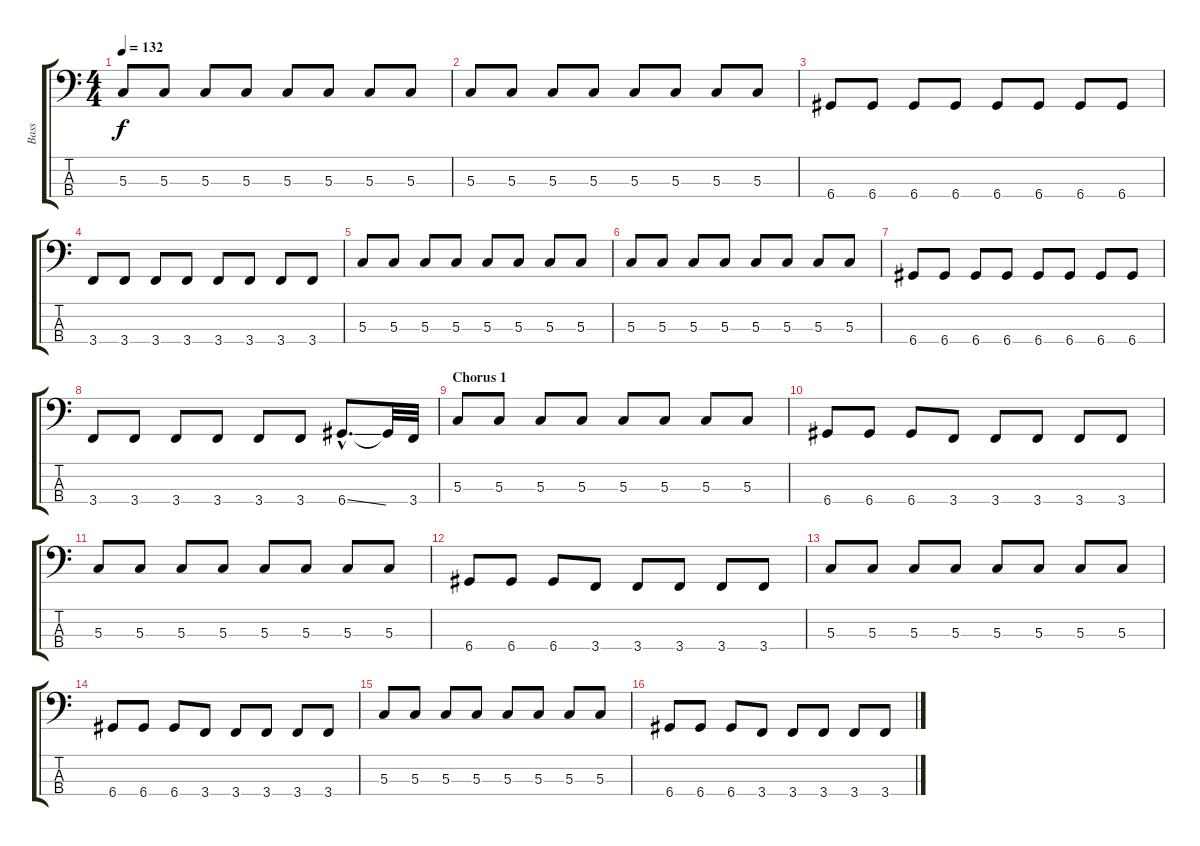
\track ("Bass" "Bass") {instrument electricbasspick}
\staff {score tabs}
\tuning (F2 C2 G1 D1) {hide}
\ts (4 4)
\tempo 132
\clef f4
\ks c
5.3.8{dy f} 5.3.8 5.3.8 5.3.8 5.3.8 5.3.8 5.3.8 5.3.8 |
5.3.8 5.3.8 5.3.8 5.3.8 5.3.8 5.3.8 5.3.8 5.3.8 |
6.4.8 6.4.8 6.4.8 6.4.8 6.4.8 6.4.8 6.4.8 6.4.8 |
3.4.8 3.4.8 3.4.8 3.4.8 3.4.8 3.4.8 3.4.8 3.4.8 |
5.3.8 5.3.8 5.3.8 5.3.8 5.3.8 5.3.8 5.3.8 5.3.8 |
5.3.8 5.3.8 5.3.8 5.3.8 5.3.8 5.3.8 5.3.8 5.3.8 |
6.4.8 6.4.8 6.4.8 6.4.8 6.4.8 6.4.8 6.4.8 6.4.8 |
3.4.8 3.4.8 3.4.8 3.4.8 3.4.8 3.4.8 6.4{ss hac}.8{d} 6.4{t}.32 3.4.32 |
\section ("" "Chorus 1")
5.3.8 5.3.8 5.3.8 5.3.8 5.3.8 5.3.8 5.3.8 5.3.8 |
6.4.8 6.4.8 6.4.8 3.4.8 3.4.8 3.4.8 3.4.8 3.4.8 |
5.3.8 5.3.8 5.3.8 5.3.8 5.3.8 5.3.8 5.3.8 5.3.8 |
6.4.8 6.4.8 6.4.8 3.4.8 3.4.8 3.4.8 3.4.8 3.4.8 |
5.3.8 5.3.8 5.3.8 5.3.8 5.3.8 5.3.8 5.3.8 5.3.8 |
6.4.8 6.4.8 6.4.8 3.4.8 3.4.8 3.4.8 3.4.8 3.4.8 |
5.3.8 5.3.8 5.3.8 5.3.8 5.3.8 5.3.8 5.3.8 5.3.8 |
6.4.8 6.4.8 6.4.8 3.4.8 3.4.8 3.4.8 3.4.8 3.4.8
